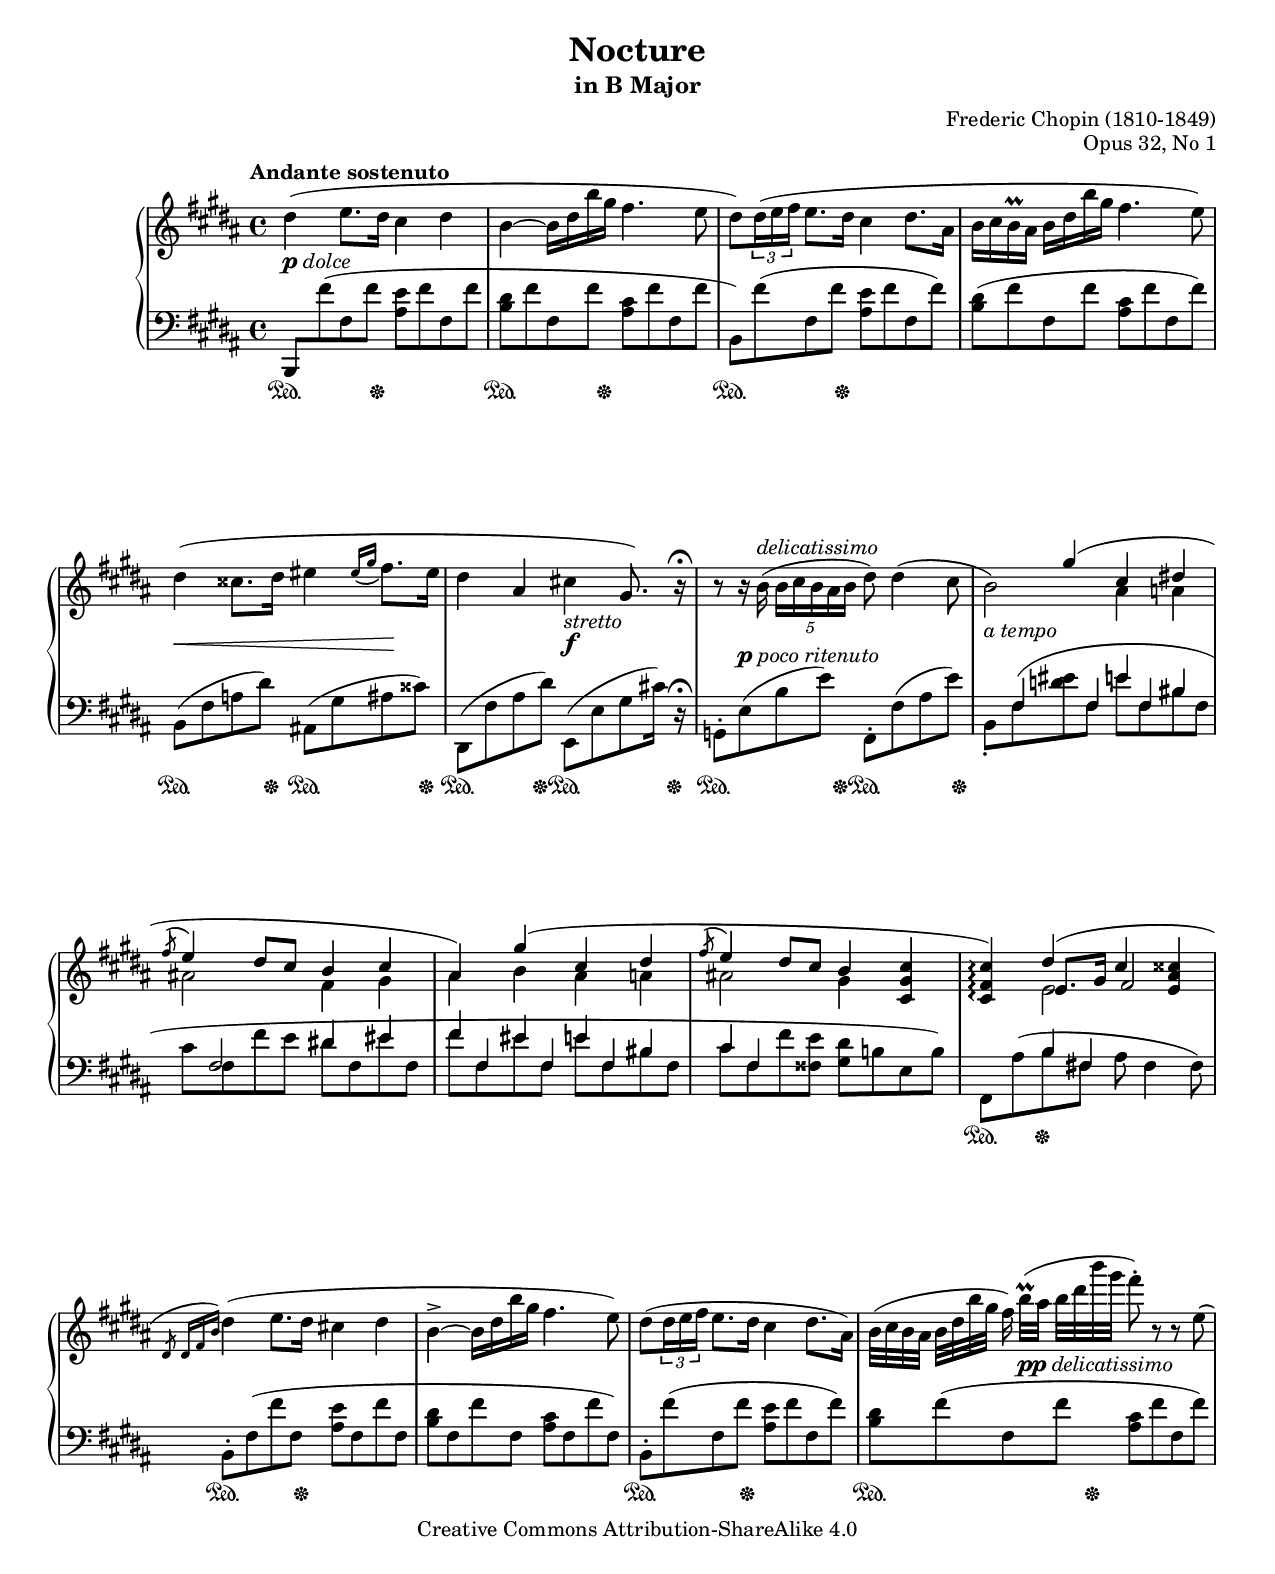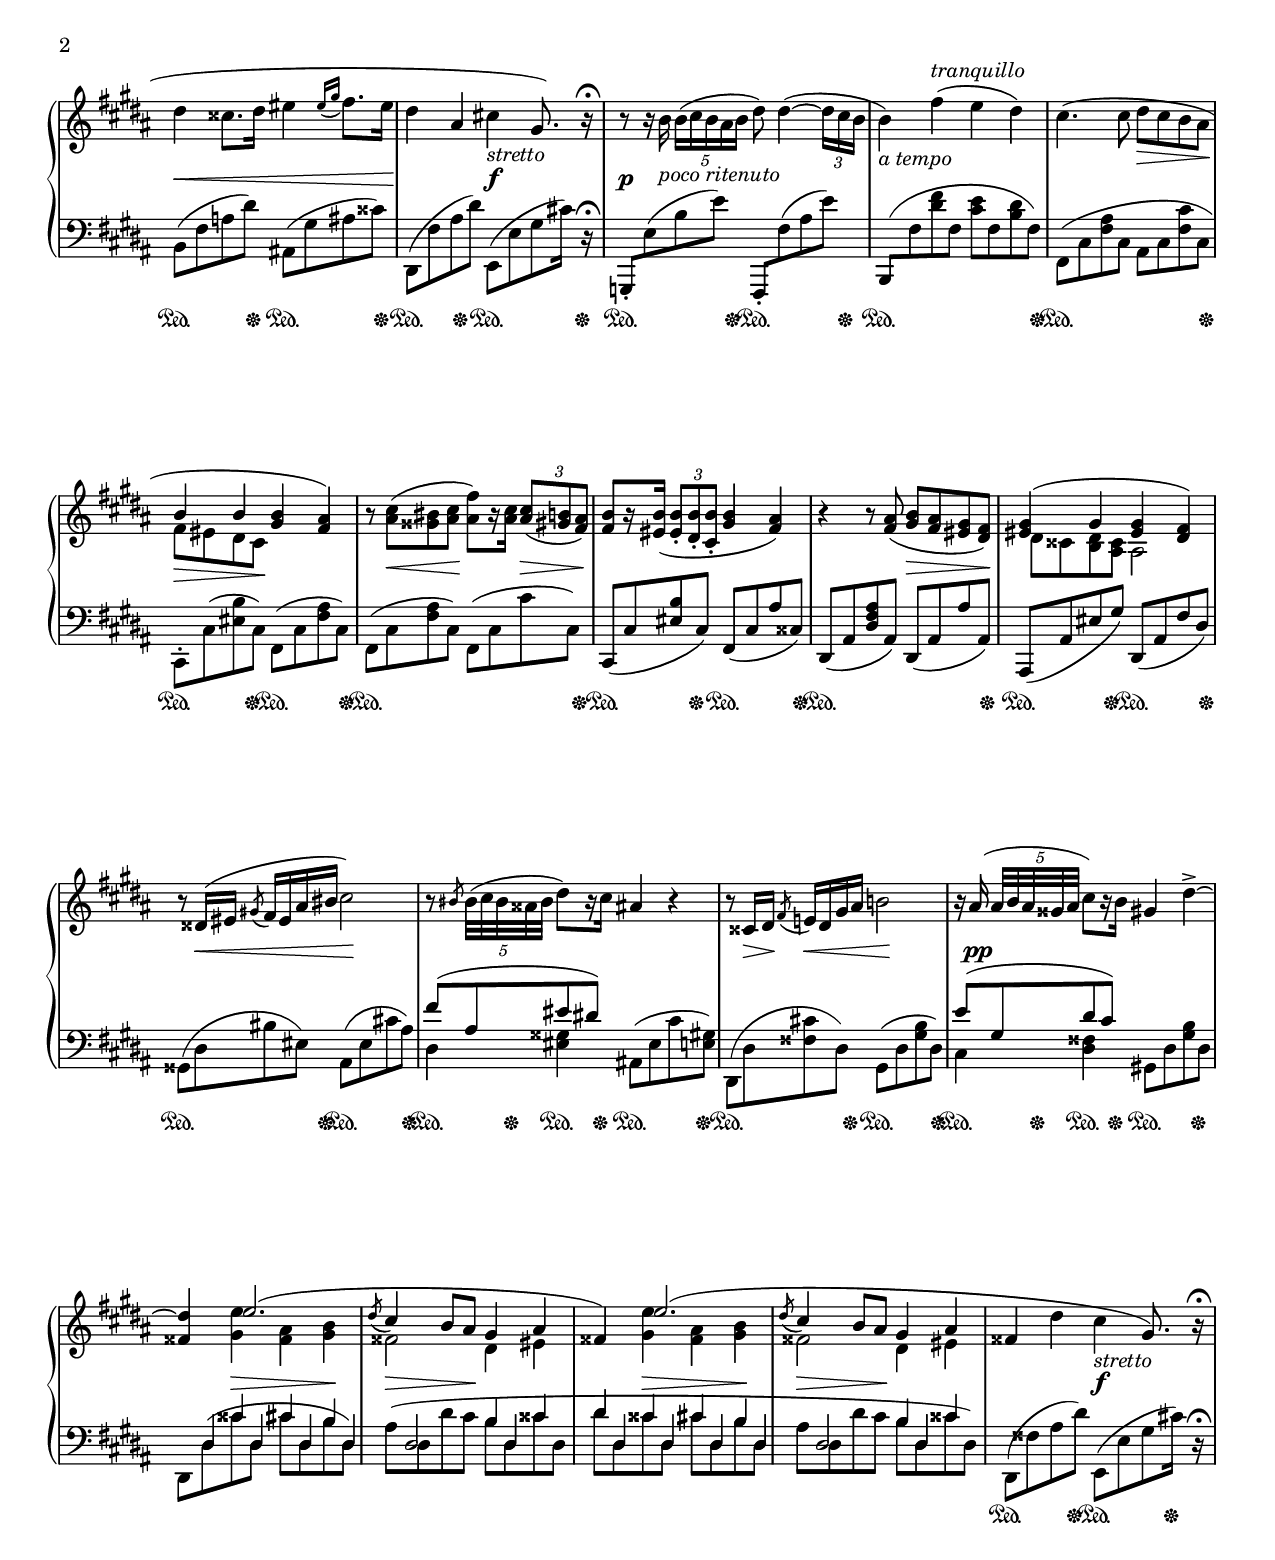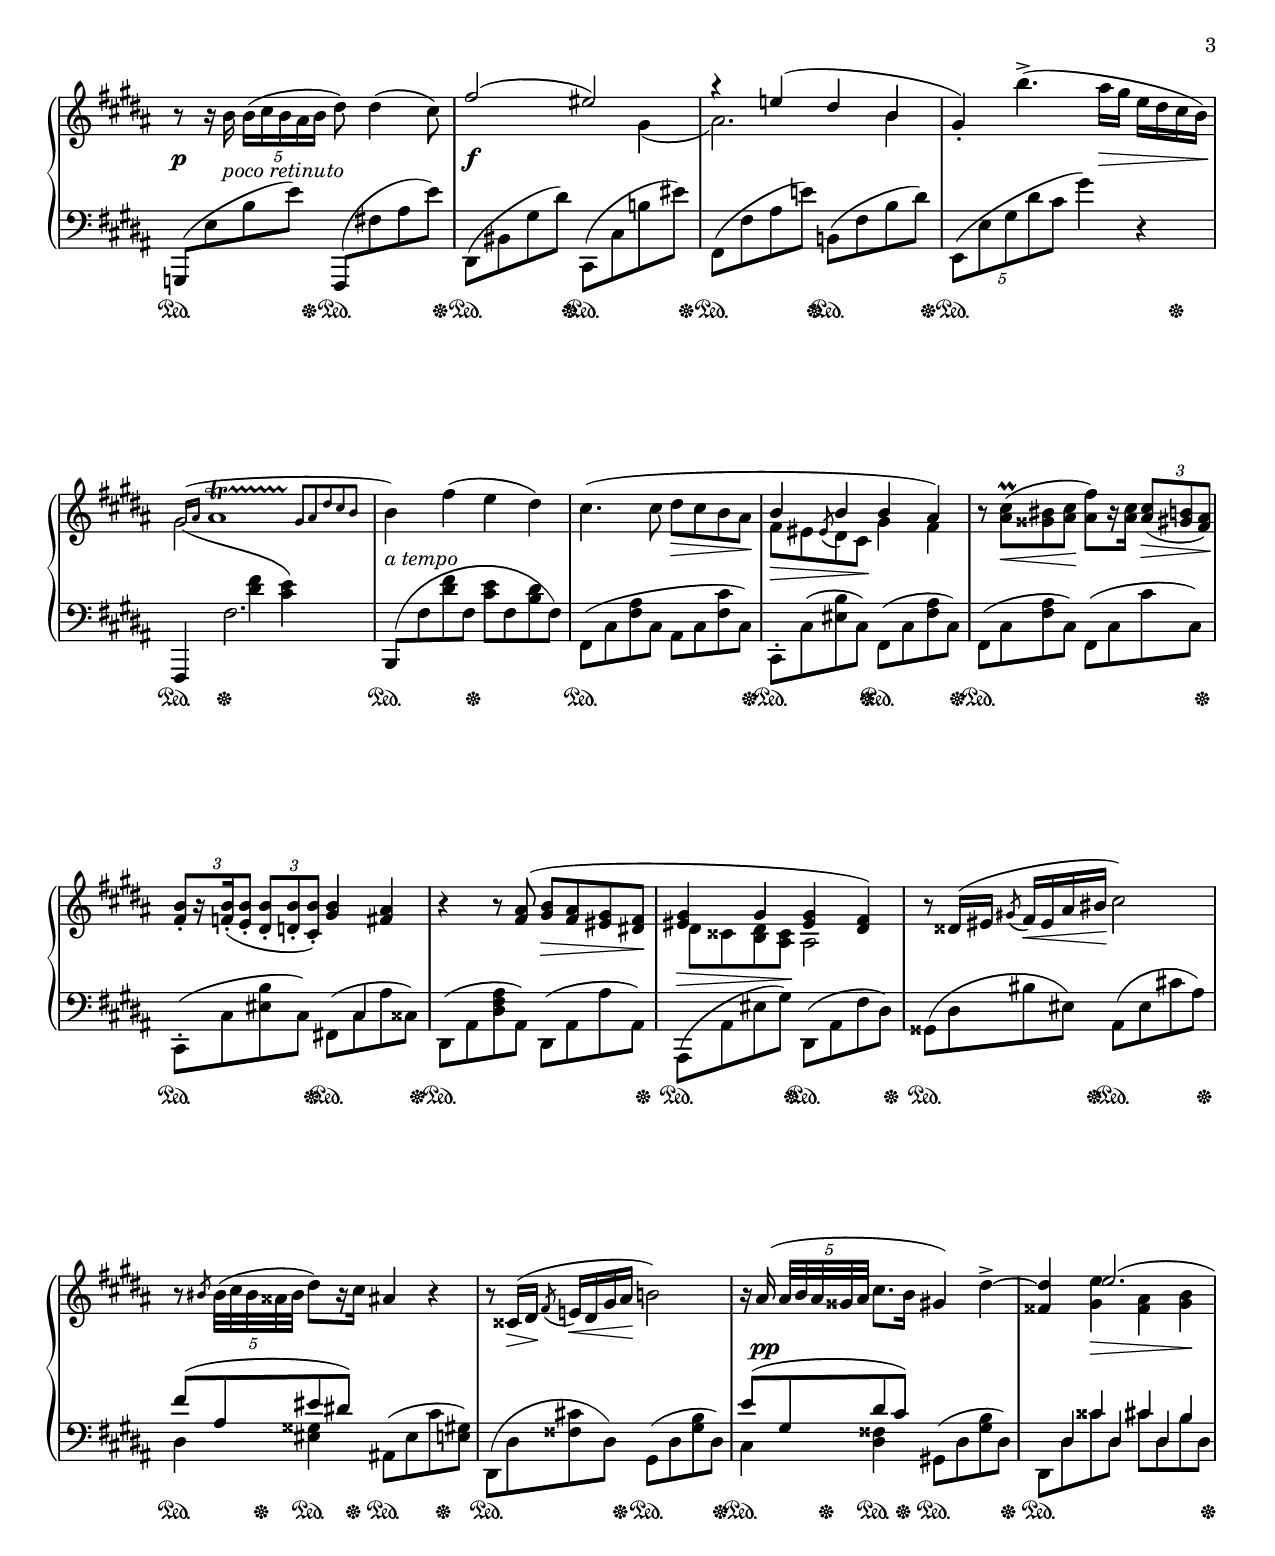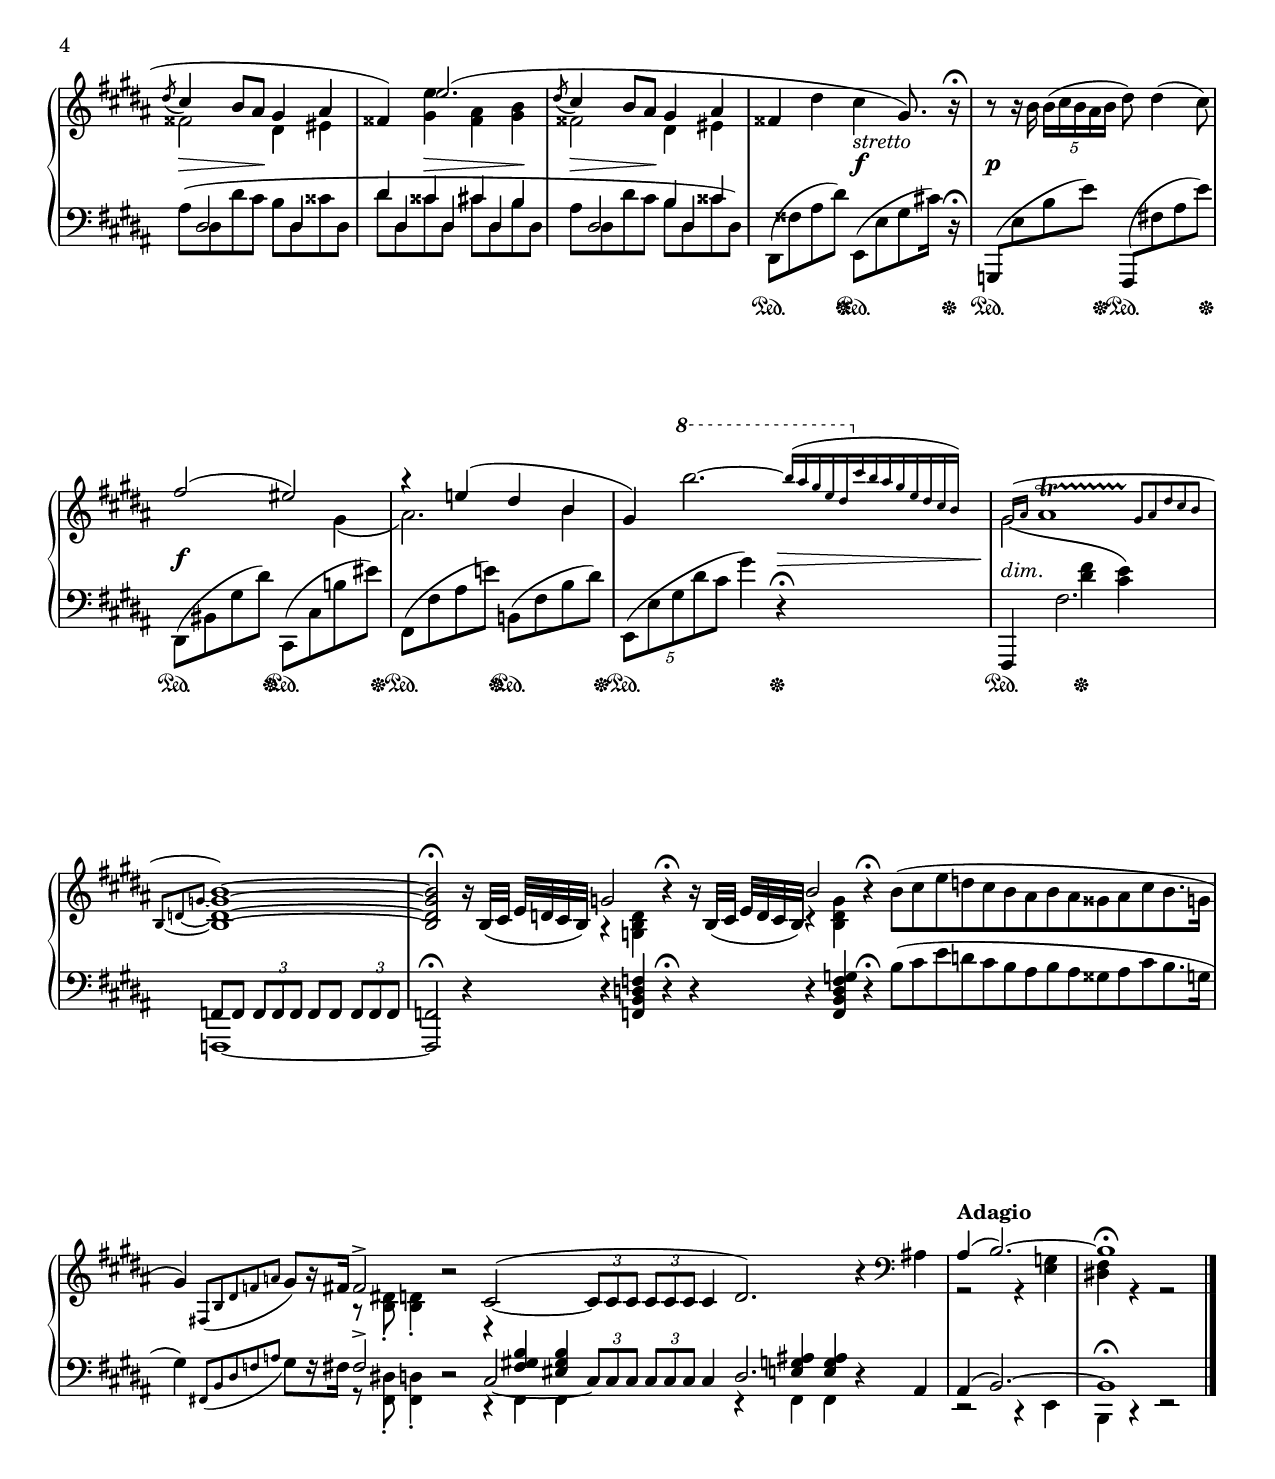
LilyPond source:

%...+....1....+....2....+....3....+....4....+....5....+....6....+....7....+....

\version "2.19.82"
\language "english"

\header {
  title = "Nocture"
  subtitle = "in B Major"
  composer = "Frederic Chopin (1810-1849)"
  opus = "Opus 32, No 1"
  date = "1837"
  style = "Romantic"
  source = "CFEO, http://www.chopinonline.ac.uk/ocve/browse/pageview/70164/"
  
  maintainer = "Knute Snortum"
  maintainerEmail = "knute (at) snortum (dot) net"
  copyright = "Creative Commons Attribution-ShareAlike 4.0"
  
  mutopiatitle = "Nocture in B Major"
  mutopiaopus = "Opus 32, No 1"
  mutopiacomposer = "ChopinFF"
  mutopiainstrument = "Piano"
}

sd = \sustainOn 
su = \sustainOff

staffUp   = \change Staff = "upper"
staffDown = \change Staff = "lower"

slashFlag = \once \override Flag.stroke-style = "grace"
trillUnderSlur = {
  \once \override TrillSpanner.avoid-slur = #'inside
  \once \override TrillSpanner.outside-staff-priority = ##f
  \once \override TrillSpanner.extra-offset = #'(0 . -1)
}

slurShapeA = \shape #'((0 . -2) (0 . -4) (0 . 0) (0 . 0)) Slur
slurShapeB = \shape #'((0 . 2) (0 . -1) (-1 . -1) (0 . 4)) Slur
slurShapeC = \shape #'((0 . 0) (0 . 0) (0 . 1) (1 . -1)) Slur
%slurShapeX = \shape #'((0 . 0) (0 . 0) (0 . 0) (0 . 0)) Slur

slurPositionA = \once \override Slur.positions = #'(3 . 3)
slurPositionB = \once \override Slur.positions = #'(4 . 4)
slurPositionC = \once \override Slur.positions = #'(0 . 0)
slurPositionD = \once \override Slur.positions = #'(0 . 5)
slurPositionE = \once \override Slur.positions = #'(4 . 0)
slurPositionF = \once \override Slur.positions = #'(2 . 3)
%slurPositionG = \once \override Slur.positions = #'(1 . 4)

beamPositionA = \once \override Beam.positions = #'(-1 . -1)

global = {
  \key b \major
  \time 4/4
  \accidentalStyle piano
}

rightHand = \relative {
  \global
  \clef treble
  \set Score.tempoHideNote = ##t
  \tempo "Andante sostenuto" 4 = 76
  
  ds''4( e8. ds16 cs4 ds |
  b4 ~ b16 ds b' gs fs4. e8 |
  ds8) \tuplet 3/2 { ds16( e fs } e8. ds16 cs4 ds8. as16 |
  b16 cs b\prall as b ds b' gs fs4. e8) |
  ds4( css8. ds16 es4 \acciaccatura { es16 gs } fs8. es16 |
  ds4 as cs-\markup { \italic stretto } gs8.) r16\fermata |
  r8 r16 b(^\markup { \italic delicatissimo } 
    \tuplet 5/4 { b16 cs b as b } ds8) \new Voice = "2" { ds4( cs8 } |
  
  \barNumberCheck 8
  <<
    { s4 gs'( cs, ds }
    \\
    { b2) as4 a }
  >> |
  <<
    \acciaccatura { fs'8 }
    { e4 ds8 cs b4 cs }
    \\
    { as2 fs4 gs }
  >> |
  <<
    { as4) gs'( cs, ds }
    \\
    { as4 b as a }
  >> |
  <<
    \acciaccatura { fs'8 } 
    { e4 ds8 cs b4 <cs, gs' cs> }
    \\
    { as'2 gs4 s4 }
  >> |
  <<
    <<
      \context Voice = "1" { 
        \voiceOne <cs, fs cs'>4)\arpeggio ds'( cs <e, as css> 
      }
      \context Voice = "3" { \voiceThree s4 e8. gs16 fs2 }
    >> 
    \context Voice = "2" { \voiceTwo s4 e2 s4 }
  >> |
  
  \barNumberCheck 13
  \tag #'layout { \context Voice = "1" { 
    \voiceOne \grace { \slashFlag ds8 ds16[ fs b]) } } }
    \oneVoice ds4( e8. ds16 cs4 ds4 |
  b4~-> b16 ds b' gs fs4. e8) |
  ds8( \tuplet 3/2 { ds16 e fs } e8. ds16 cs4 ds8. as16) |
  b32([ cs b as] b[ ds b' gs] fs16) b32([\prall as] 
    b[ ds b' gs] fs8)-. r r e,( | \pageBreak
  ds4 css8. ds16 es4 \acciaccatura { es16 gs } fs8. es16 |
  ds4 as cs-\markup { \italic stretto } gs8.) r16\fermata |
  r8 r16 b_\markup { \italic "poco ritenuto" } 
    \tuplet 5/4 { b16( cs b as b } ds8) ds4(~ \tuplet 3/2 { ds16 cs b } |
    
  \barNumberCheck 20
  b4)_\markup { \italic "a tempo" } fs'(^\markup { \italic tranquillo } e ds) |
  \context Voice = "1" { cs4.( cs8 ds\> cs b as\! } |
  << { b4 b <gs b> <fs as>) } \\ { fs8\> es ds cs\! s2 } >> |
  \stemDown r8 <as' cs>( <gss bs> <as cs> <as fs'>)[ r16 <as cs>]
    \stemNeutral \tuplet 3/2 { q8( <gs b> <fs as>) } |
  <fs b>8[ r16 <es b'>]( \tuplet 3/2 { <es b'>8-. <ds b'>-. <cs b'>-. } 
    <gs' b>4 <fs as>) |
  r4 r8 <fs as>( <gs b> <fs as> <es gs> <ds fs>) |
  << { <es gs>4( gs <es gs> <ds fs>) } \\ { ds8 css <b ds> <as css> as2 } >> |
  r8 dss16( es \acciaccatura { gs8 } fs16 es as bs cs2) | 
  r8 \grace { \slashFlag bs8 } \tuplet 5/4 { bs32( cs bs ass bs } 
    ds8)[ r16 cs] as4 r |
  r8 css,16 ds \acciaccatura { fs8 } e16 ds gs as b2 |
  r16 as( \tuplet 5/4 { as32[ b as gss as] } cs8)[ r16 b] gs4 ds'4~-> |
  
  \barNumberCheck 31
  <fss, ds'>4 << { e'2.( } \\ { <gs, e'>4 <fss as> <gs b> } >> |
  << \acciaccatura { \slurDown ds'8 } 
     { cs4 b8 as gs4 as } 
     \\ 
     { fss2 ds4 es } 
  >> |
  \context Voice = "1" { fss4) }
    << 
      { e'2.( } 
      \\ 
      { <gs, e'>4 <fss as> <gs b> } 
    >> |
  << 
    \acciaccatura { \slurDown ds'8 } 
    { cs4 b8 as gs4 as } 
    \\ 
    { fss2 ds4 es } 
  >> |
  \context Voice = "1" { \oneVoice fss4 ds' cs-\markup { \italic stretto } 
                         gs8.) } r16\fermata | \pageTurn
  r8 r16 b \tuplet 5/4 { b16( cs b as b } ds8) ds4( cs8) |
  
  \barNumberCheck 37
  << { fs2( es) } \\ { s2. gs,4( } >> |
  << { r4 e'( ds b } \\ { as2.) b4 } >> |
  \context Voice = "1" { gs4_.) } b'4.->( as16 gs e ds cs b) |
  << 
    \context Voice = "1" {
      \voiceOne \mergeDifferentlyHeadedOn 
      \magnifyMusic 0.63 { \slurPositionA gs16( as } s8 s2.
    }    
    \context Voice = "2" { 
      \voiceTwo \slurShapeA gs2^( \staffDown <ds fs>4 <cs e>) 
    } 
    \context Voice = "3" { 
      \voiceThree s8 \trillUnderSlur \afterGrace 7/8 as'1*7/8\startTrillSpan     
        { gs8\stopTrillSpan as ds cs b } 
    } 
  >> |
  \context Voice = "1" { \stemDown b4) } fs'( e ds) |
  \context Voice = "1" { cs4.(  cs8 ds cs b as } | 
  <<
    \context Voice = "1" { \voiceOne b4 b b as) }
    \context Voice = "2" { \voiceTwo 
      fs8\> es \acciaccatura { \stemUp es } \stemDown ds cs\! gs'4 fs
    }
  >> |
  r8 \stemDown <as cs>(\<\prall <gss bs> <as cs>\! <as fs'>)[ r16 <as cs>] 
    \stemNeutral \tuplet 3/2 { <as cs>8(\> <gs b> <fs as>)\! } |
  \tuplet 3/2 { <fs b>8-.[ r16 <f b>-.( <e b'>8-.] }
    \tuplet 3/2 { <ds b'>-. <d b'>-. <cs b'>-.) } <gs'b>4 <fs as> |
    
  \barNumberCheck 46
  \context Voice = "1" { r4 r8 <fs as>^( <gs b>\> <fs as> <es gs> <ds fs>\! } |
  <<
    { <es gs>4 gs <es gs> <ds fs>) }
    \\
    { ds8 css <b ds> <as css> as2 }
  >> |
  r8 dss16( es \acciaccatura { gs8 } fs16\< es as bs\! cs2) |
  r8 \slashFlag \grace { bs8 } \tuplet 5/4 { bs32( cs bs ass bs } 
    ds8)[ r16 cs] as4 r |
  r8 css,16(\> ds\! \acciaccatura { fs8 } e16\< ds gs as\! b2) |
  r16 as( \tuplet 5/4 { as32[ b as gss as] } cs8. b16 gs4) ds'->~ |
  
  \barNumberCheck 52
  <fss, ds'>4 << { e'2.( } \\ { <gs, e'>4 <fss as> <gs b> } >> | \pageBreak
  <<
    \acciaccatura { \slurDown ds'8 }
    { cs4 b8 as gs4 as }
    \\
    { fss2 ds4 es }
  >> |
  \context Voice = "1" { fss4) } 
    << { e'2.( } \\ { <gs, e'>4 <fss as> <gs b> } >> |
  << 
    \acciaccatura { \slurDown ds'8 }
    { cs4 b8 as gs4 as } \\ { fss2 ds4 es } 
  >> |
  \context Voice = "1" { \oneVoice fss4 ds' cs-\markup { \italic stretto } 
                         gs8.) } r16\fermata | 
  r8 r16 b \tuplet 5/4 { b16( cs b as b } ds8) ds4( cs8) |
  << { fs2( es) } \\ { s2. gs,4( } >> |
  << { r4 e'( ds b } \\ { as2.) b4 } >> |
  \context Voice = "1" { gs4) } \ottava 1 \afterGrace b''2.~ {
    b16^( as gs e ds \ottava 0 cs b as gs e ds cs b)
  }
  << 
    \context Voice = "1" {
      \voiceOne \mergeDifferentlyHeadedOn 
      \magnifyMusic 0.63 { \slurPositionA gs16( as } s8 s2.
    }    
    \context Voice = "2" { 
      \voiceTwo \slurShapeA gs2^( \staffDown <ds fs>4 <cs e>) 
    } 
    \context Voice = "3" { 
      \voiceThree s8 \trillUnderSlur \afterGrace 7/8 as'1*7/8\startTrillSpan     
        { gs8\stopTrillSpan as ds cs b } 
    } 
  >> |  
  
  \barNumberCheck 62 
  \context Voice = "1" {
    \tag #'layout { \set tieWaitForNote = ##t \grace { b,8~ d_~ g_~ } } 
      <b, d g b>1)~
  } 
  %{   
  \override TieColumn.tie-configuration = #'((0.0 . 1) (-2.0 . 1) (-4.0 . 1))
    <c e g>2~ <c e g>
  %}
  % Ties may be engraved manually by changing the tie-configuration property of
  % the TieColumn object. The first number indicates the distance from the 
  % center of the staff in half staff-spaces, and the second number indicates 
  % the direction (1 = up, -1 = down).
  \context Voice = "1" { \cadenzaOn q2\fermata } r16 b32([ cs] e[ d cs b])
  << { g'2 } \\ { r4 <g, b d> } >> r4\fermata
  r16 b32([ cs] e[ d cs b])
  << { b'2 } \\ { r4 <b, d g> } >> r4\fermata
  b'8([ cs e d cs b as b as gss as cs b8. g16] \bar "|" 
  g4) \grace {fs,8([ b d f a] } g)[ r16 fs] 
  << { fs2-> } \\ { r8 <b, ds>-. <b d>4-. } >> r2
  <<
    { cs2*3/2_~^( \tuplet 3/2 { cs8[ cs cs] } \tuplet 3/2 { cs[ cs cs] } 
        cs4 d2.) }
    \\
    { r4 \staffDown \stemUp <fs, gs b> <es gs b> s1 <e g as>4 q }
  >>
  r4 \clef bass as \bar "|" 
  \tempo Adagio
  << { as( b2.)~ \bar "|" b1\fermata } \\ { r2 r4 <e, g> <ds fs> r r2 } >>
  \bar "|."
}

leftHand = \relative {
  \global
  \clef bass
  \override Beam.auto-knee-gap = #4
  
  \beamPositionA b,,8 fs'''( fs, fs' <as, e'> fs' fs, fs' |
  <b, ds>8 fs' fs, fs' <as, cs> fs' fs, fs' |
  b,,8) fs''( fs, fs' <as, e'> fs' fs, fs') |
  <b, ds>8( fs' fs, fs' <as, cs> fs' fs, fs') |
  b,,8( fs' a ds) as,( gs' as css) |
  \slurPositionC ds,,8( fs' as ds) \slurPositionD e,,([ e' gs cs16]) r\fermata |
  g,8-. e'( b' e) fs,,-. fs'( as e') |
  
  \barNumberCheck 8
  <<
    { s8 fs,4 fs4*1/2 e' fs, bs4  }
    \\
    { b,8-. \slurShapeB fs'^( <d' es> fs, e' fs, bs fs }
  >> |
  <<
    { s8 fs2*3/4 ds'4 es }
    \\
    { cs8 fs, fs' e ds fs, es' fs, }
  >> |
  <<
    { fs'4*1/2 fs, es' fs, e' fs, bs4 }
    \\
    { fs'8 fs, es' fs, e' fs, bs fs }
  >> |
  <<
    { cs'4*1/2 fs, s4 s2 }
    \\
    { cs'8 fs, fs' <fss, e'> <gs ds'> b e, b') }
  >> |
  <<
    { s4 b4*1/2 fs s2 }
    \\
    { fs,8 \slurPositionE as'^( b fs as fs4 fs8) }
  >> |
  
  \barNumberCheck 13
  b,8-. fs'( fs' fs, <as e'> fs fs' fs, |
  <b ds>8 fs fs' fs, <as cs> fs fs' fs,) |
  b,8-. fs''( fs, fs' <as, e'> fs' fs, fs') |
  <b, ds>8 fs'( fs, fs' <as, cs> fs' fs, fs') |
  b,,8( fs' a ds) as,( gs' as css) |
  ds,,8( fs' as ds) e,,([ e' gs cs16]) r\fermata |
  g,,8-. e''( b' e) fs,,,-. fs''( as e') |
  
  \barNumberCheck 20
  \slurPositionF b,,8( fs'' <ds' fs> fs, <cs' e> fs, <b ds> fs) |
  \stemDown \slurShapeC fs,8( cs' <fs as> cs as cs <fs cs'> cs) |
  cs,8-. cs'( <es b'> cs) fs,( cs' <fs as> cs)  |
  fs,8( cs' <fs as> cs) fs,( cs' cs' cs,) \stemNeutral |
  cs,8( cs' <es b'> cs) fs,( cs' as' css,) |
  ds,8( as' <ds fs as> as) ds,( as' as' as,) |
  as,8( as' es' gs) ds,( as' fs' ds) |
  gss,8( ds' bs' es,) as,( es' cs' as) |
  << { fs'8( as, es' ds) } \\ { ds,4 <es gss> } >> as,8( es' cs' <e, gs>) |
  \stemDown ds,8( ds' <fss cs'> ds) gs,( ds' <gs b> ds) \stemNeutral |
  << { e'8( gs, ds' cs) } \\ { cs,4 <ds fss> } >> gs,8 ds' <gs b> ds |
  
  \barNumberCheck 31
  <<
    { s8 ds4*1/2 css' ds, cs' ds, b' ds, }
    \\
    { ds,8 ds'^( css' ds, cs' ds, b' ds,) }
  >> |
  <<
    { s8 ds2*3/4 b'4*1/2 ds, css'4 }
    \\
    { as8^( ds, ds' cs b ds, css' ds, }
  >> |
  <<
    { ds'4*1/2 ds, css' ds, cs' ds, b' ds, }
    \\
    { ds'8 ds, css' ds, cs' ds, b' ds, }
  >> |
  <<
    { s8 ds2*3/4 b'4*1/2 ds, css'4 }
    \\
    { as8 ds, ds' cs b ds, css' ds,) }
  >> |
  ds,8( fss' as ds) e,,([ e' gs cs16]) r\fermata |
  g,,8( e'' b' e) fs,,,( fs'' as e') |
  
  \barNumberCheck 37
  ds,,8( bs' gs' ds') cs,,( cs' b' es) |
  fs,,8( fs' as e') b,( fs' b ds) |
  \tuplet 5/4 { e,,( e' gs ds' cs } gs'4) r |
  fs,,,4 fs''2. |
  b,,8( fs'' <ds'fs> fs, <cs' e> fs, <b ds> fs) |
  \stemDown fs,8( cs' <fs as> cs as cs <fs cs'> cs) |
  cs,8-. cs'( <es b'> cs) fs,( cs' <fs as> cs) |
  fs,8( cs' <fs as> cs) fs,( cs' cs' cs,) |
  cs,8-.( cs' <es b'> cs) << { s8 cs4 s8 } \\ { fs,^( cs' as' css,) } >> |
  
  \barNumberCheck 46
  ds,8( as' <ds fs as> as) ds,( as' as' as,) |
  as,8( as' es' gs) ds,( as' fs' ds) |
  gss,8( ds' bs' es,) as,( es' cs' as) |
  << { fs'8( as, es' ds ) } \\ { ds,4 <es gss> } >> as,8( es' cs' <e,gs>) |
  ds,8( ds' <fss cs'> ds) gs,( ds' <gs b> ds) |
  << { e'8( gs, ds' cs) } \\ { cs,4 <ds fss> } >> gs,8( ds' <gs b> ds) |
  
  \barNumberCheck 52
  <<
    { s8 ds4*1/2 css' ds, cs' ds, b' s8 }
    \\
    { ds,,8 ds' css' ds, cs' ds, b' ds, }
  >> |
  << { s8 ds2 ds4 s8 } \\ { as'8^( ds, ds' cs b ds, css' ds, } >> |
  <<
    { ds'4*1/2 ds, css' ds, cs' ds, b' s8 }
    \\
    { ds8 ds, css' ds, cs' ds, b' ds, }
  >> |
  << 
    { s8 ds2*3/4 b'4*1/2 ds, css'4 } 
    \\ 
    { as8 ds, ds' cs b ds, css' ds,) } 
  >> |
  ds,8( fss' as ds) e,,([ e' gs cs16]) r\fermata |
  \stemNeutral g,,8( e'' b' e) fs,,,( fs'' as e') |
  ds,,8( bs' gs' ds') cs,,( cs' b' es) |
  fs,,8( fs' as e') b,( fs' b ds) |
  \tuplet 5/4 { e,,( e' gs ds' cs } gs'4) r\fermata |
  fs,,,4 fs''2. |
  
  \barNumberCheck 62
  << { f,8 f \tuplet 3/2 { f f f } f f \tuplet 3/2 { f f f } } \\ { f,1~ } >>
  \cadenzaOn \context Voice = "2" { \stemUp <f f'>2^\fermata } r4
  r4 <f' b d f> r\fermata
  r4 r <f b d f g> r\fermata
  b'8([ cs e d cs b as b as gss as cs b8. g16] g4)
  \grace {fs,8([ b d f a] } g)[ r16 fs] 
  << { fs2-> } \\ { r8 <fs, ds'>-. <fs d'>4-. } >> r2
  <<
    { cs'2*3/2_~ \tuplet 3/2 { cs8[ cs cs] } \tuplet 3/2 { cs[ cs cs] } cs4 d2. }
    \\
    { r4 \staffDown fs, fs s2. r4 fs fs }
  >>
  r4 as4 \bar "|"
  << { as4( b2.)~ \bar "|" b1\fermata } \\ { r2 r4 e, b r r2 } >>
  \bar "|."
}

pedal = {
  s4.\sd s16 s16\su s2 |
  s4.\sd s16 s16\su s2 |
  s4.\sd s16 s16\su s2 |
  s1 |
  s4.\sd s16 s16\su s4.\sd s16 s16\su |
  s4.\sd s8\su s4.\sd s16 s16\su |
  s4.\sd s16 s16\su s4.\sd s16 s16\su |
  
  \barNumberCheck 8
  s1 * 4 |
  s4\sd s16\su s8. s2 |
  
  \barNumberCheck 13
  s4.\sd s16 s16\su s2 |
  s1 |
  s4.\sd s16 s16\su s2 |
  s4.\sd s16 s16\su s2 |
  s4.\sd s16 s16\su s4.\sd s16 s16\su |
  s4\sd s16 s16\su s8 s4.\sd s16 s16\su |
  s4.\sd s16 s16\su s4.\sd s16 s16\su |
  
  \barNumberCheck 20
  s2.\sd s8. s16\su |
  s2.\sd s8. s16\su |
  s4.\sd s8\su s4.\sd s16 s16\su |
  s2.\sd s8. s16\su |
  s4.\sd s8\su s4.\sd s16 s16\su |
  s2.\sd s8. s16\su |
  s4.\sd s8\su s4.\sd s16 s16\su |
  s4.\sd s16 s16\su s4.\sd s16 s16\su |
  s8.\sd s16\su s8.\sd s16\su s4.\sd s8\su |
  s4.\sd s16 s16\su s4.\sd s16 s16\su |
  s8.\sd s16\su s8.\sd s16\su s4.\sd s8\su |
  
  \barNumberCheck 31
  s1 * 4 |
  s4.\sd s8\su s4.\sd s8\su |
  s4.\sd s16 s16\su s4.\sd s16 s16\su |
  
  \barNumberCheck 37
  s4.\sd s16 s16\su s4.\sd s16 s16\su |
  s4.\sd s16 s16\su s4.\sd s16 s16\su |
  s2.\sd s8 s\su |
  s4\sd s\su s2 |
  s4.\sd s16 s16\su s2 |
  s2.\sd s8 s16 s\su |
  s4.\sd s16 s16\su s4.\sd s16 s16\su |
  s2.\sd s8 s16 s\su |
  s4.\sd s16 s16\su s4.\sd s16 s16\su |
  
  \barNumberCheck 46
  s2.\sd s8 s16 s\su |
  s4.\sd s16 s16\su s4.\sd s16 s16\su |
  s4.\sd s16 s16\su s4.\sd s16 s16\su |
  s8\sd s16 s\su s8\sd s16 s\su s4\sd s16 s\su s8 |
  s4.\sd s16 s16\su s4.\sd s16 s16\su |
  s8\sd s16 s\su s8\sd s16 s\su s4\sd s8. s16\su |
  
  \barNumberCheck 52
  s2.\sd s8 s16 s\su |
  s1 * 3 |
  s4.\sd s16 s16\su s4.\sd s16 s16\su |
  s4.\sd s16 s16\su s4.\sd s16 s16\su |
  s4.\sd s16 s16\su s4.\sd s16 s16\su |
  s4.\sd s16 s16\su s4.\sd s16 s16\su |
  s2.\sd s4\su |
  s2\sd s2\su |
  
  \barNumberCheck 62
}

dynamics = {
  s1-\markup{ \dynamic p \italic dolce } |
  s1 * 3 |
  s2.\< s4\!|
  s2 s2\f
  s8 s-\markup { \dynamic p \italic poco ritenuto } s2. |
  
  \barNumberCheck 8
  s1^\markup { \italic "a tempo" } |
  s1 * 4 |
  
  \barNumberCheck 13
  s1 * 3 |
  s4 s16 s16-\markup { \dynamic pp \italic delicatissimo } s8 s2 |
  s2.\< s8. s16\! |
  s2 s2\f |
  s1 \p |
  
  \barNumberCheck 20
  s1 * 3 |
  s8 s\< s s\! s4 s4\> <>\! |
  s1 |
  s2 s4.\> s8\! |
  s1 |
  s8 s4.\< s2\! |
  s1 |
  s8 s16\> s\! s4\< <>\! s2 | 
  s16 s2.\pp s16 s8 |
  
  \barNumberCheck 31
  s4 s2\> s4\! |
  s4\> s8 s\! s2 |
  s4 s2\> s4\! |
  s4\> s8 s\! s2 |
  s2 s2\f |
  s8.\p s16-\markup { \italic "poco retinuto" } s2. |
  
  \barNumberCheck 37
  s1\f |
  s1 |
  s2 s8 s8\> s8. s16\! |
  s1 |
  s1-\markup { \italic "a tempo" } |
  s2 s4.\> s8\! |
  s1 * 3|
  
  \barNumberCheck 46
  s1 |
  s4.\> s8\! s2 |
  s1 * 3 |
  s16 s\pp s8 s2. |
  
  \barNumberCheck 52
  s4 s2\> s4\! |
  s4\> s8 s\! s2 |
  s4 s2\> s4\! |
  s4\> s8 s\! s2 |
  s2 s2\f |
  s1\p |
  s1\f |
  s1 |
  s2. s4\> <>\! |
  s1-\markup { \italic dim. } |
  
  \barNumberCheck 62
}

#(set-global-staff-size 18) % default 20

% Beam slope is fine, even with the warning
%#(ly:expect-warning "no viable initial configuration found")

\paper {
  ragged-last-bottom = ##t % set to false after editing 

  markup-system-spacing = 
    #'((basic-distance . 2)
       (padding . 1)) % defaults: 1, 0.5
    
  system-system-spacing =
    #'((basic-distance . 12) 
       (minimum-distance . 8)
       (padding . 3)
       (stretchability . 60)) % defaults: 12, 8, 1, 60
      
  last-bottom-spacing = 
    #'((basic-distance . 2)
       (minimum-distance . 1)
       (padding . 2)
       (stretchability . 30)) % defaults 1, 0, 1, 30
    
  #(set-paper-size "letter") % for testing only
  
  % These settings are scaled to paper-size
  top-margin = 12\mm % default 5
  bottom-margin = 12\mm % default 6
  left-margin = 10\mm % default 10
  right-margin = 10\mm % default 10
}

% Typeset only
\score {
  \keepWithTag layout
  \new PianoStaff <<
    \new Staff = "upper" \rightHand
    \new Dynamics = "dynamics" \dynamics
    \new Staff = "lower" \leftHand
    \new Dynamics = "pedal" \pedal 
  >>
  \layout {
    \context {
      \Score
      \omit BarNumber
    }
  }
}

\include "articulate.ly"

% Midi only
\score {
  \keepWithTag midi
  \articulate {
    <<
      \new Staff = "upper" << \rightHand \pedal \dynamics >>
      \new Staff = "lower" << \leftHand \pedal \dynamics >>
    >>
  }
  \midi {
  }
}